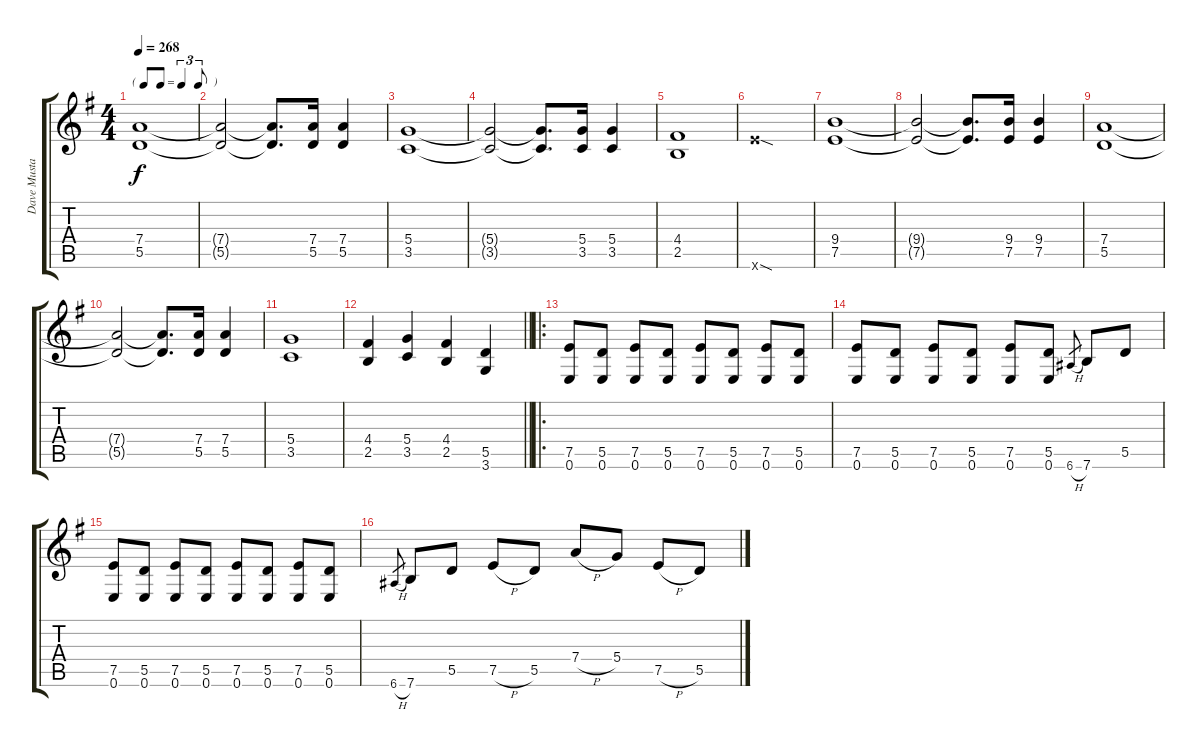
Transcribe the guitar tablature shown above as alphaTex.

\track ("Dave Mustaine" "Dave Musta") {instrument distortionguitar}
\staff {score tabs}
\tuning (E4 B3 G3 D3 A2 E2) {hide}
\ts (4 4)
\tf triplet8th
\tempo 268
\clef g2
\ks g
(7.4 5.5).1{dy f} |
(7.4{t} 5.5{t}).2 (7.4{t} 5.5{t}).8{d} (7.4 5.5).16 (7.4 5.5).4 |
(5.4 3.5).1 |
(5.4{t} 3.5{t}).2 (5.4{t} 3.5{t}).8{d} (5.4 3.5).16 (5.4 3.5).4 |
(4.4 2.5).1 |
12.6{sod x}.1 |
(9.4 7.5).1 |
(9.4{t} 7.5{t}).2 (9.4{t} 7.5{t}).8{d} (9.4 7.5).16 (9.4 7.5).4 |
(7.4 5.5).1 |
(7.4{t} 5.5{t}).2 (7.4{t} 5.5{t}).8{d} (7.4 5.5).16 (7.4 5.5).4 |
(5.4 3.5).1 |
\barLineRight lightlight
(4.4 2.5).4 (5.4 3.5).4 (4.4 2.5).4 (5.5 3.6).4 |
\ro
(7.5 0.6).8 (5.5 0.6).8 (7.5 0.6).8 (5.5 0.6).8 (7.5 0.6).8 (5.5 0.6).8 (7.5 0.6).8 (5.5 0.6).8 |
(7.5 0.6).8 (5.5 0.6).8 (7.5 0.6).8 (5.5 0.6).8 (7.5 0.6).8 (5.5 0.6).8 6.6{h}.8{gr} 7.6.8 5.5.8 |
(7.5 0.6).8 (5.5 0.6).8 (7.5 0.6).8 (5.5 0.6).8 (7.5 0.6).8 (5.5 0.6).8 (7.5 0.6).8 (5.5 0.6).8 |
6.6{h}.8{gr} 7.6.8 5.5.8 7.5{h}.8 5.5.8 7.4{h}.8 5.4.8 7.5{h}.8 5.5.8
